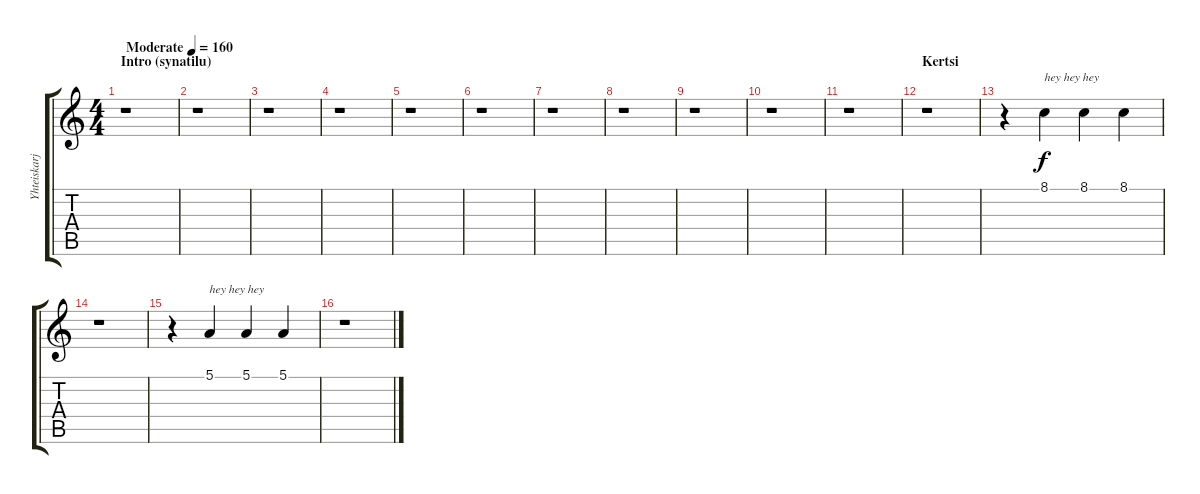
\track ("Yhteiskarjunta :D" "Yhteiskarj") {instrument lead7fifths}
\staff {score tabs}
\tuning (E4 B3 G3 D3 A2 E2) {hide}
\ts (4 4)
\section ("" "Intro (synatilu)")
\tempo (160 "Moderate")
\clef g2
\ks c
r.1{dy f instrument lead7fifths} |
r.1 |
r.1 |
r.1 |
r.1 |
r.1 |
r.1 |
r.1 |
r.1 |
r.1 |
r.1 |
\section ("" "Kertsi")
r.1 |
r.4 8.1.4{txt "hey hey hey"} 8.1.4 8.1.4 |
r.1 |
r.4 5.1.4{txt "hey hey hey"} 5.1.4 5.1.4 |
r.1
